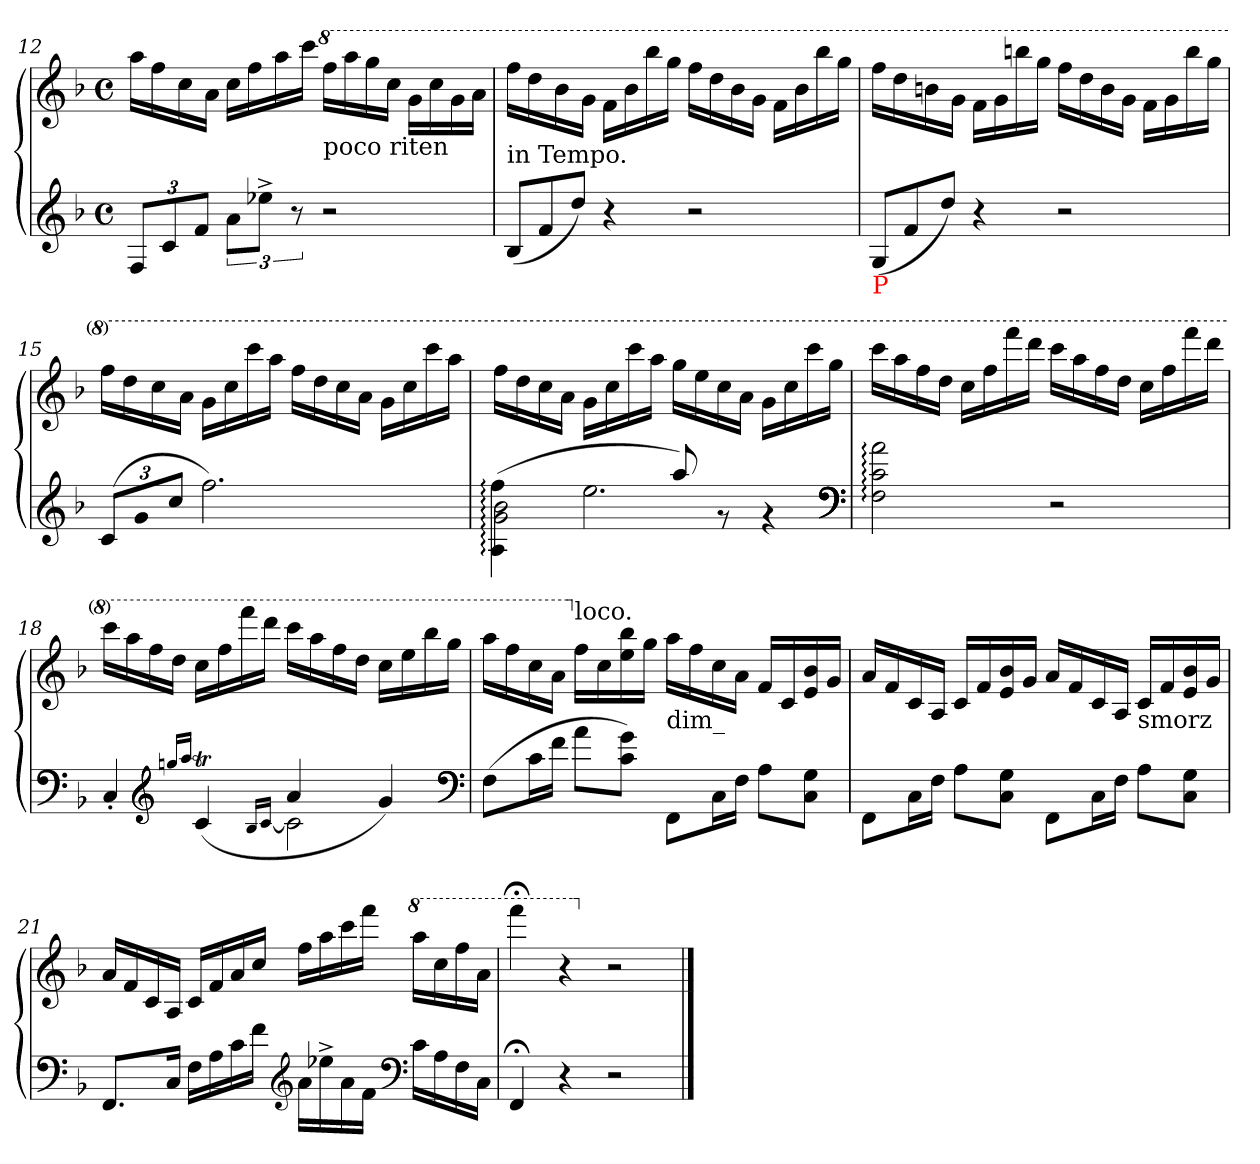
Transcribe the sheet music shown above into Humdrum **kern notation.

**kern	**kern
*part1	*part1
*staff2	*staff1
*clefG2	*clefG2
*k[b-]	*k[b-]
*F:	*F:
*M4/4	*M4/4
*met(c)	*met(c)
*Xbrackettup	*
=12	=12
12FL	16aaLL
.	16ff
12c	.
.	16cc
12fJ	.
.	16aJJ
*brackettup	*
12aL	16ccLL
.	16ff
12ee-X^J	.
.	16aa
12r	.
.	16cccJJ
*	*8va
!	!LO:TX:b:t=poco riten
2r	16fffLL
.	16aaa
.	16ggg
.	16cccJJ
.	16gg\LL
.	16ccc
.	16gg
.	16aaJJ
=13	=13
*Xtuplet	*
!	!LO:TX:b:t=in Tempo.
(<12B-L	16fffLL
.	16ddd
12f	.
.	16bb-
12ddJ)	.
.	16ggJJ
4r	16ffLL
.	16bb-
.	16bbb-
.	16gggJJ
2r	16fffLL
.	16ddd
.	16bb-
.	16ggJJ
.	16ffLL
.	16bb-
.	16bbb-
.	16gggJJ
=14	=14
!LO:TX:b:color=red:t=P	!
(<12GL	16fffLL
.	16ddd
12f	.
.	16bbn
12ddJ)	.
.	16ggJJ
4r	16ffLL
.	16gg
.	16bbb
.	16gggJJ
2r	16fffLL
.	16ddd
.	16bb
.	16ggJJ
.	16ffLL
.	16gg
.	16bbb
.	16gggJJ
=15	=15
*tuplet	*
*Xbrackettup	*
(>12cL	16fffLL
.	16ddd
!LO:N:vis=2	!
12g	.
.	16ccc
12ccJ	.
.	16aaJJ
2.ff)	16ggLL
.	16ccc
.	16cccc
.	16aaaJJ
.	16fffLL
.	16ddd
.	16ccc
.	16aaJJ
.	16ggLL
.	16ccc
.	16cccc
.	16aaaJJ
=16	=16
*^	*
*	*^	*
2g:\ 2b-:\	4ryy	(>4ff:\ 4A:\	16fffLL
.	.	.	16ddd
.	.	.	16ccc
.	.	.	16aaJJ
.	2.ee	4ryy	16ggLL
.	.	.	16ccc
.	.	.	16cccc
.	.	.	16aaaJJ
8ryy	.	8aa)	16gggLL
.	.	.	16eee
8ryy	.	8r	16ccc
.	.	.	16aaJJ
4ryy	.	4r	16ggLL
.	.	.	16ccc
.	.	.	16cccc
.	.	.	16gggJJ
*v	*v	*v	*
*clefF4	*
=17	=17
2a: 2c: 2F:	16ccccLL
.	16aaa
.	16fff
.	16dddJJ
.	16cccLL
.	16fff
.	16ffff
.	16ddddJJ
2r	16ccccLL
.	16aaa
.	16fff
.	16dddJJ
.	16cccLL
.	16fff
.	16ffff
.	16ddddJJ
=18	=18
*^	*
4C'<	4ryy	16ccccLL
.	.	16aaa
.	.	16fff
.	.	16dddJJ
16qqBn/LL	.	.
16qqc/JJ	.	.
*clefG2	*	*
(>4cT	4ryy	16cccLL
.	.	16fff
.	.	16ffff
.	.	16ddddJJ
.	16qqB/LL	.
.	[16qqc/JJ	.
4a	2c]	16ccccLL
.	.	16aaa
.	.	16fff
.	.	16dddJJ
4g)	.	16cccLL
.	.	16eee
.	.	16bbb-
.	.	16gggJJ
*v	*v	*
*clefF4	*
=19	=19
(>8FL	16aaaLL
.	16fff
16cL	16ccc
16fJJ	16aaJJ
*	*X8va
!	!LO:TX:a:t=loco.
8aL	16ffLL
.	16cc
8g 8cJ)	16bb- 16ee
.	16ggJJ
!	!LO:TX:b:t=dim_
8FF\L	16aaLL
.	16ff
16CL	16cc
16FJJ	16aJJ
8AL	16fLL
.	16c
8G 8CJ	16b- 16e
.	16gJJ
=20	=20
8FF\L	16aLL
.	16f
16CL	16c
16FJJ	16AJJ
8AL	16cLL
.	16f
8G 8CJ	16b- 16e
.	16gJJ
8FF\L	16aLL
.	16f
16CL	16c
16FJJ	16AJJ
!	!LO:TX:b:t=smorz
8AL	16cLL
.	16f
8G 8CJ	16b- 16e
.	16gJJ
=21	=21
8.FFL	16aLL
.	16f
.	16c
16CJk	16AJJ
16FLL	16cLL
16A	16f
16c	16a
16fJJ	16ccJJ
*clefG2	*
16a\LL	16ffLL
16ee-X^	16aa
16a	16ccc
16fJJ	16fffJJ
*clefF4	*
*	*8va
16cLL	16aaaLL
16A	16ccc
16F	16fff
16CJJ	16aaJJ
=22	=22
4FF;<	4ffff;
4r	4r
*	*X8va
2r	2r
==	==
*-	*-
